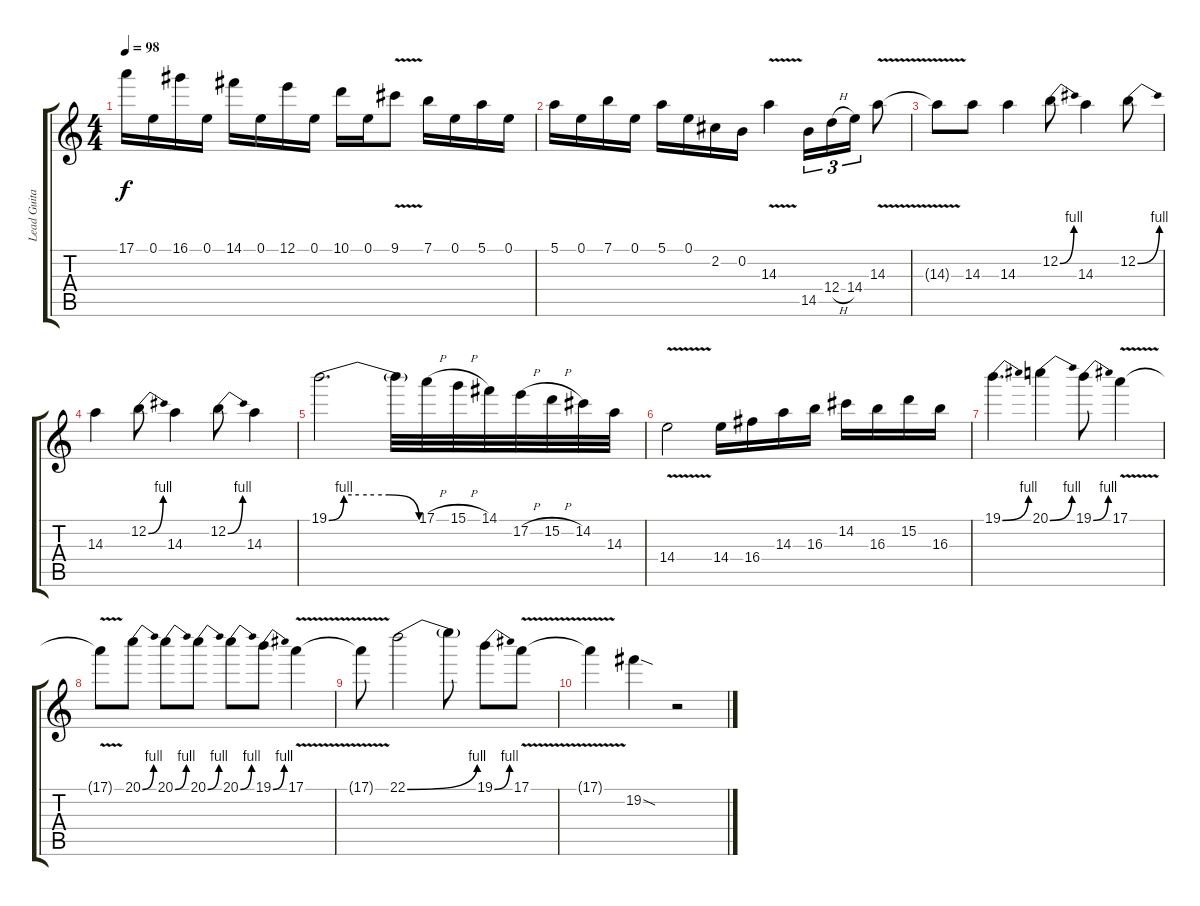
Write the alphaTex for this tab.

\track ("Lead Guitar" "Lead Guita") {instrument overdrivenguitar}
\staff {score tabs}
\tuning (E4 B3 G3 D3 A2 E2) {hide}
\ts (4 4)
\tempo 98
\clef g2
\ks c
17.1.16{dy f} 0.1.16 16.1.16 0.1.16 14.1.16 0.1.16 12.1.16 0.1.16 10.1.16 0.1.16 9.1{v}.8 7.1.16 0.1.16 5.1.16 0.1.16 |
5.1.16 0.1.16 7.1.16 0.1.16 5.1.16 0.1.16 2.2.16 0.2.16 14.3{v}.4 14.5.16{tu (3 2)} 12.4{h}.16{tu (3 2)} 14.4.16{tu (3 2)} 14.3{v}.8 |
14.3{t}.8 14.3.8 14.3.4 12.2{be (bend 0 0 60 4)}.8 14.3.4 12.2{be (bend 0 0 60 4)}.8 |
14.3.4 12.2{be (bend 0 0 60 4)}.8 14.3.4 12.2{be (bend 0 0 60 4)}.8 14.3.4 |
19.1{be (custom 0 0 10 4 20 4 30 4 40 4 60 0)}.2{d} 19.1{t}.32 17.1{h}.32 15.1{h}.32 14.1.32 17.2{h}.32 15.2{h}.32 14.2.32 14.3.32 |
14.4{v}.2 14.4.16 16.4.16 14.3.16 16.3.16 14.2.16 16.3.16 15.2.16 16.3.16 |
19.1{be (bend 0 0 60 4)}.4{d} 20.1{be (bend 0 0 60 4)}.4 19.1{be (bend 0 0 60 4)}.8 17.1{v}.4 |
17.1{t}.8 20.1{be (bend 0 0 60 4)}.8 20.1{be (bend 0 0 60 4)}.8 20.1{be (bend 0 0 60 4)}.8 20.1{be (bend 0 0 60 4)}.8 19.1{be (bend 0 0 60 4)}.8 17.1{v}.4 |
17.1{t}.8 22.1{be (bend 0 0 60 4)}.2 22.1{t}.8 19.1{be (bend 0 0 60 4)}.8 17.1{v}.8 |
17.1{v t}.4 19.2{sod}.4 r.2
